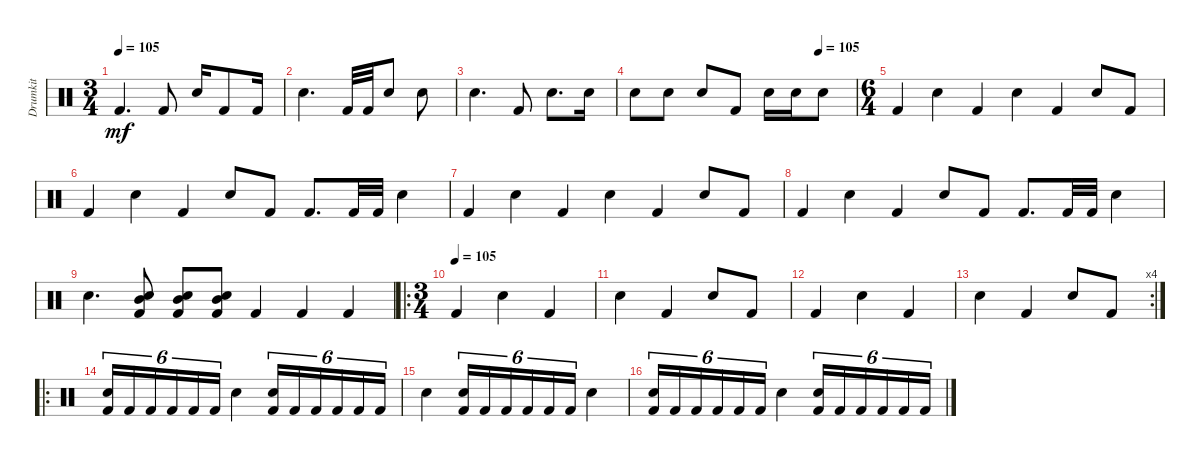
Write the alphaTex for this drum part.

\track ("Drumkit" "Drumkit") {instrument percussion}
\staff {score}
\articulation defaults
\ts (3 4)
\tempo 105
\clef neutral
\ks c "Kick (hit) 2".4{d dy mf} "Kick (hit) 2".8 "Snare (hit) 2".16 "Kick (hit) 2".8 "Kick (hit) 2".16
|
"Snare (hit) 2".4{d} "Kick (hit) 2".32 "Kick (hit) 2".32 "Snare (hit) 2".8 "Snare (hit) 2".8 |
"Snare (hit) 2".4{d} "Kick (hit) 2".8 "Snare (hit) 2".8{d} "Snare (hit) 2".16 |
\tempo (105 0.8333333333333334)
"Snare (hit) 2".8 "Snare (hit) 2".8 "Snare (hit) 2".8 "Kick (hit) 2".8 "Snare (hit) 2".16 "Snare (hit) 2".16 "Snare (hit) 2".8 |
\ts (6 4)
"Kick (hit) 2".4 "Snare (hit) 2".4 "Kick (hit) 2".4 "Snare (hit) 2".4 "Kick (hit) 2".4 "Snare (hit) 2".8 "Kick (hit) 2".8 |
"Kick (hit) 2".4 "Snare (hit) 2".4 "Kick (hit) 2".4 "Snare (hit) 2".8 "Kick (hit) 2".8 "Kick (hit) 2".8{d} "Kick (hit) 2".32 "Kick (hit) 2".32 "Snare (hit) 2".4 |
"Kick (hit) 2".4 "Snare (hit) 2".4 "Kick (hit) 2".4 "Snare (hit) 2".4 "Kick (hit) 2".4 "Snare (hit) 2".8 "Kick (hit) 2".8 |
"Kick (hit) 2".4 "Snare (hit) 2".4 "Kick (hit) 2".4 "Snare (hit) 2".8 "Kick (hit) 2".8 "Kick (hit) 2".8{d} "Kick (hit) 2".32 "Kick (hit) 2".32 "Snare (hit) 2".4 |
"Snare (hit) 2".4{d} ("Mid Tom (hit)" "Snare (hit) 2" "Kick (hit) 2").8 ("Mid Tom (hit)" "Snare (hit) 2" "Kick (hit) 2").8 ("Mid Tom (hit)" "Snare (hit) 2" "Kick (hit) 2").8 "Kick (hit) 2".4 "Kick (hit) 2".4 "Kick (hit) 2".4 |
\ro
\ts (3 4)
\tempo (105)
"Kick (hit) 2".4 "Snare (hit) 2".4 "Kick (hit) 2".4 |
"Snare (hit) 2".4 "Kick (hit) 2".4 "Snare (hit) 2".8 "Kick (hit) 2".8 |
"Kick (hit) 2".4 "Snare (hit) 2".4 "Kick (hit) 2".4 |
\rc 4 "Snare (hit) 2".4 "Kick (hit) 2".4 "Snare (hit) 2".8 "Kick (hit) 2".8
|
\ro
("Snare (hit) 2" "Kick (hit) 2").16{tu (6 4)} "Kick (hit) 2".16{tu (6 4)} "Kick (hit) 2".16{tu (6 4)} "Kick (hit) 2".16{tu (6 4)} "Kick (hit) 2".16{tu (6 4)} "Kick (hit) 2".16{tu (6 4)} "Snare (hit) 2".4 ("Snare (hit) 2" "Kick (hit) 2").16{tu (6 4)} "Kick (hit) 2".16{tu (6 4)} "Kick (hit) 2".16{tu (6 4)} "Kick (hit) 2".16{tu (6 4)} "Kick (hit) 2".16{tu (6 4)} "Kick (hit) 2".16{tu (6 4)} |
"Snare (hit) 2".4 ("Snare (hit) 2" "Kick (hit) 2").16{tu (6 4)} "Kick (hit) 2".16{tu (6 4)} "Kick (hit) 2".16{tu (6 4)} "Kick (hit) 2".16{tu (6 4)} "Kick (hit) 2".16{tu (6 4)} "Kick (hit) 2".16{tu (6 4)} "Snare (hit) 2".4 |
("Snare (hit) 2" "Kick (hit) 2").16{tu (6 4)} "Kick (hit) 2".16{tu (6 4)} "Kick (hit) 2".16{tu (6 4)} "Kick (hit) 2".16{tu (6 4)} "Kick (hit) 2".16{tu (6 4)} "Kick (hit) 2".16{tu (6 4)} "Snare (hit) 2".4 ("Snare (hit) 2" "Kick (hit) 2").16{tu (6 4)} "Kick (hit) 2".16{tu (6 4)} "Kick (hit) 2".16{tu (6 4)} "Kick (hit) 2".16{tu (6 4)} "Kick (hit) 2".16{tu (6 4)} "Kick (hit) 2".16{tu (6 4)}
